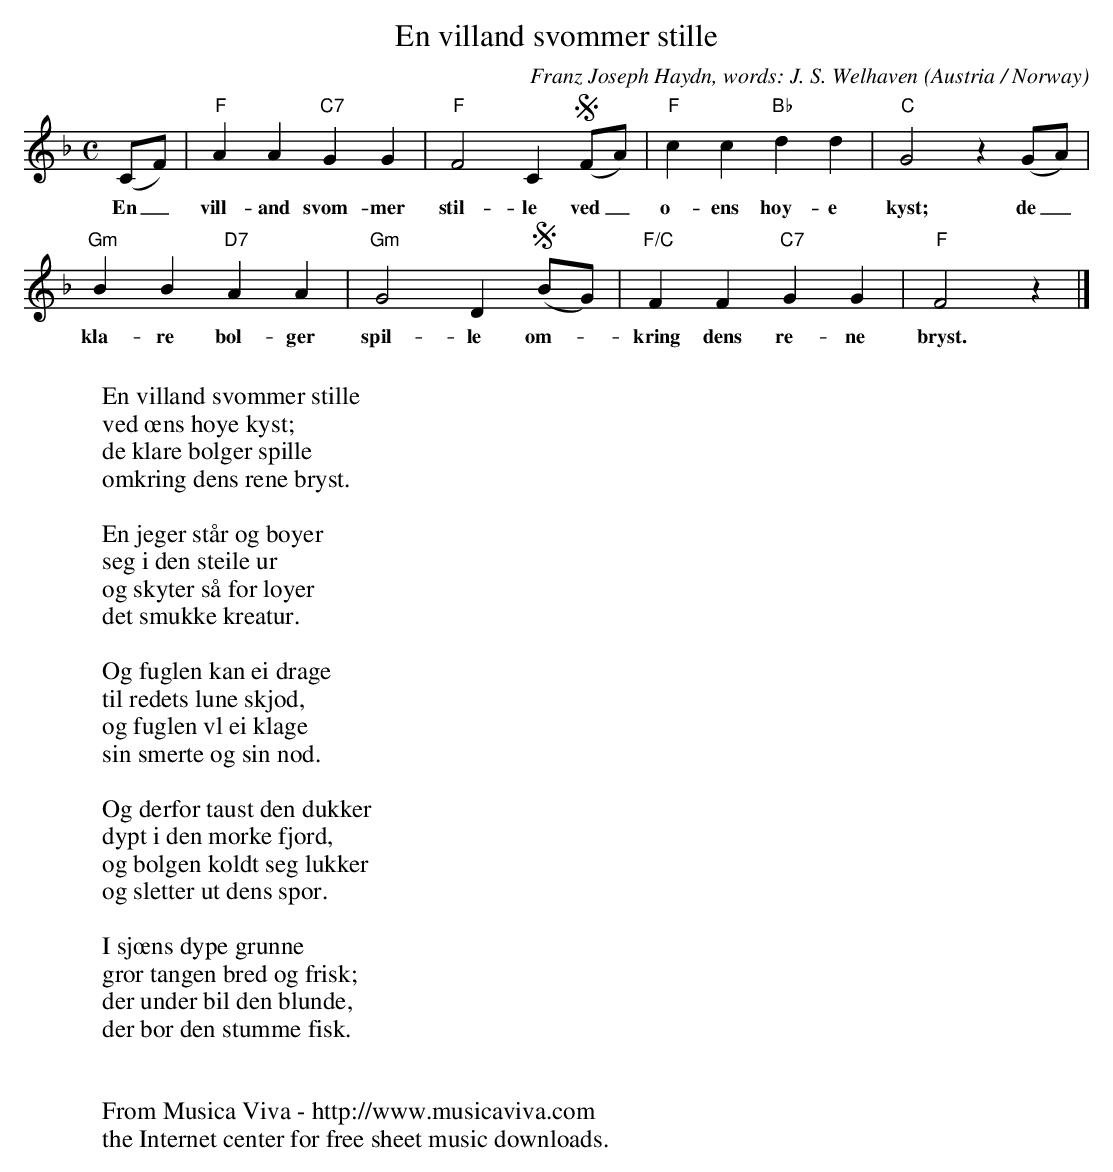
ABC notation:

X:1
T:En villand sv\ommer stille
C:Franz Joseph Haydn, words: J. S. Welhaven
O:Austria / Norway
M:C
L:1/4
K:F
(C/F/)|"F"AA"C7"GG|"F"F2C(SF/A/)|"F"cc"Bb"dd|"C"G2 z (G/A/)|
w:En_ vill-and sv\om-mer stil-le ved_ \o-ens h\oy-e kyst; de_
"Gm"BB"D7"AA|"Gm"G2D(SB/G/)|"F/C"FF"C7"GG|"F"F2 z|]
w:kla-re b\ol-ger spil-le om--kring dens re-ne bryst.
W:
W:En villand sv\ommer stille
W:ved \oens h\oye kyst;
W:de klare b\olger spille
W:omkring dens rene bryst.
W:
W:En jeger st\aar og b\oyer
W:seg i den steile ur
W:og skyter s\aa for l\oyer
W:det smukke kreatur.
W:
W:Og fuglen kan ei drage
W:til redets lune skj\od,
W:og fuglen vl ei klage
W:sin smerte og sin n\od.
W:
W:Og derfor taust den dukker
W:dypt i den m\orke fjord,
W:og b\olgen koldt seg lukker
W:og sletter ut dens spor.
W:
W:I sj\oens dype grunne
W:gror tangen bred og frisk;
W:der under bil den blunde,
W:der bor den stumme fisk.
W:
W:
W:  From Musica Viva - http://www.musicaviva.com
W:  the Internet center for free sheet music downloads.
